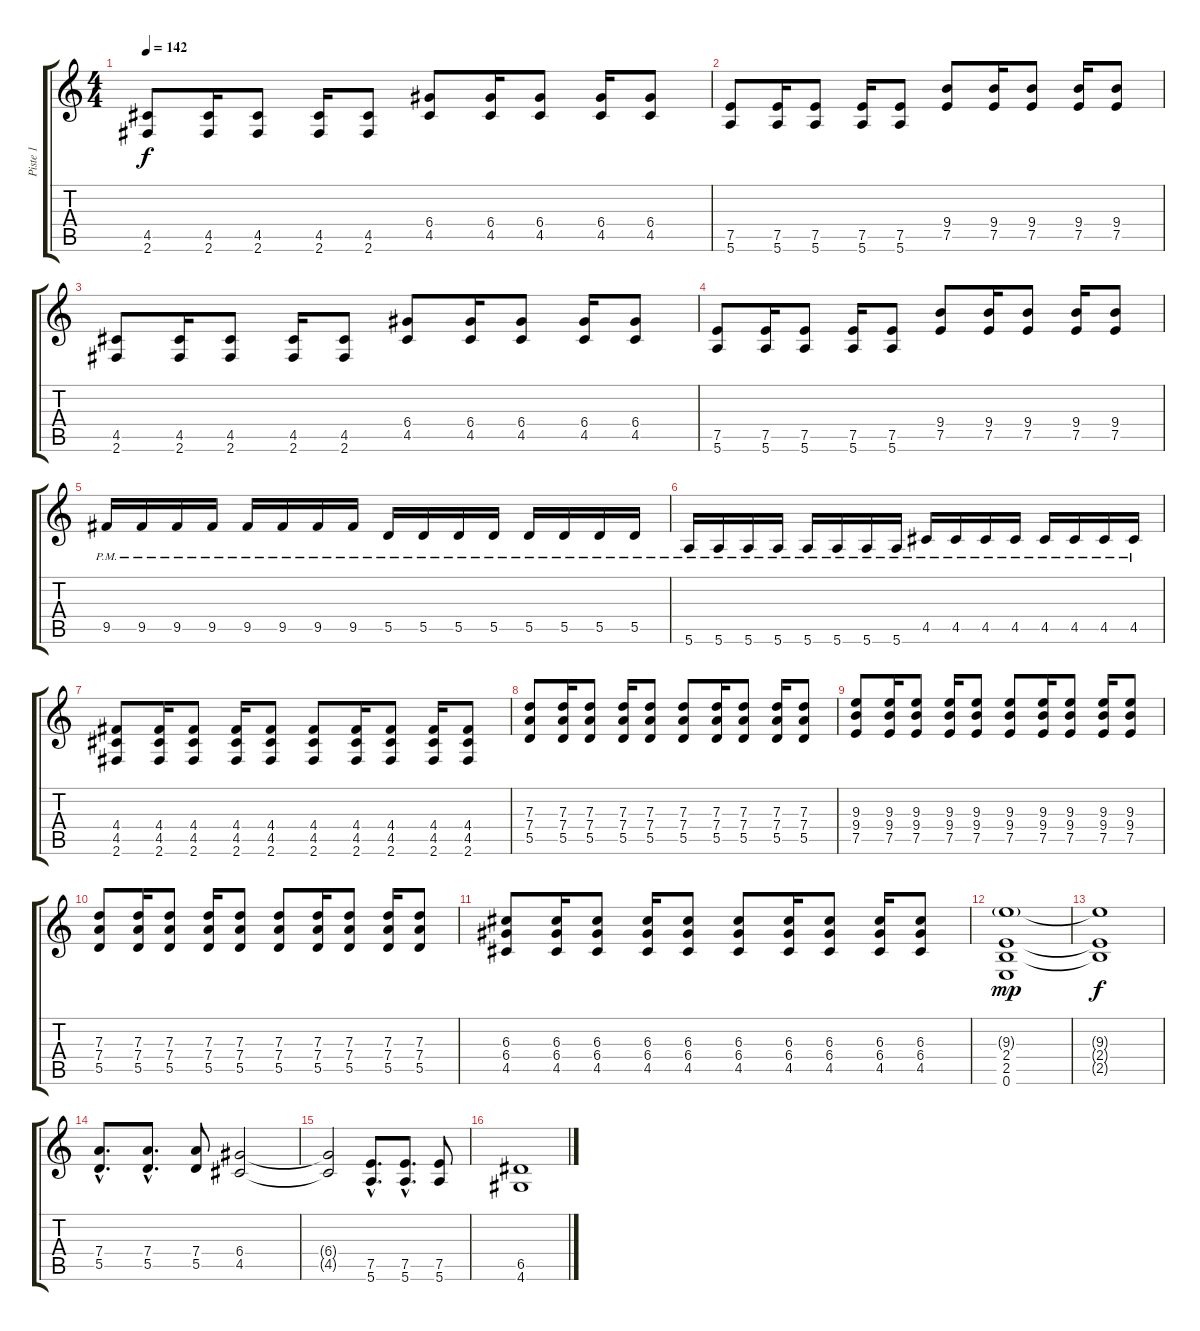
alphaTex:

\track ("Piste 1" "Piste 1") {instrument distortionguitar}
\staff {score tabs}
\tuning (E4 B3 G3 D3 A2 E2) {hide}
\ts (4 4)
\tempo 142
\clef g2
\ks c
(4.5 2.6).8{dy f} (4.5 2.6).16 (4.5 2.6).8 (4.5 2.6).16 (4.5 2.6).8 (6.4 4.5).8 (6.4 4.5).16 (6.4 4.5).8 (6.4 4.5).16 (6.4 4.5).8 |
(7.5 5.6).8 (7.5 5.6).16 (7.5 5.6).8 (7.5 5.6).16 (7.5 5.6).8 (9.4 7.5).8 (9.4 7.5).16 (9.4 7.5).8 (9.4 7.5).16 (9.4 7.5).8 |
(4.5 2.6).8 (4.5 2.6).16 (4.5 2.6).8 (4.5 2.6).16 (4.5 2.6).8 (6.4 4.5).8 (6.4 4.5).16 (6.4 4.5).8 (6.4 4.5).16 (6.4 4.5).8 |
(7.5 5.6).8 (7.5 5.6).16 (7.5 5.6).8 (7.5 5.6).16 (7.5 5.6).8 (9.4 7.5).8 (9.4 7.5).16 (9.4 7.5).8 (9.4 7.5).16 (9.4 7.5).8 |
9.5{pm}.16 9.5{pm}.16 9.5{pm}.16 9.5{pm}.16 9.5{pm}.16 9.5{pm}.16 9.5{pm}.16 9.5{pm}.16 5.5{pm}.16 5.5{pm}.16 5.5{pm}.16 5.5{pm}.16 5.5{pm}.16 5.5{pm}.16 5.5{pm}.16 5.5{pm}.16 |
5.6{pm}.16 5.6{pm}.16 5.6{pm}.16 5.6{pm}.16 5.6{pm}.16 5.6{pm}.16 5.6{pm}.16 5.6{pm}.16 4.5{pm}.16 4.5{pm}.16 4.5{pm}.16 4.5{pm}.16 4.5{pm}.16 4.5{pm}.16 4.5{pm}.16 4.5{pm}.16 |
(4.4 4.5 2.6).8 (4.4 4.5 2.6).16 (4.4 4.5 2.6).8 (4.4 4.5 2.6).16 (4.4 4.5 2.6).8 (4.4 4.5 2.6).8 (4.4 4.5 2.6).16 (4.4 4.5 2.6).8 (4.4 4.5 2.6).16 (4.4 4.5 2.6).8 |
(7.3 7.4 5.5).8 (7.3 7.4 5.5).16 (7.3 7.4 5.5).8 (7.3 7.4 5.5).16 (7.3 7.4 5.5).8 (7.3 7.4 5.5).8 (7.3 7.4 5.5).16 (7.3 7.4 5.5).8 (7.3 7.4 5.5).16 (7.3 7.4 5.5).8 |
(9.3 9.4 7.5).8 (9.3 9.4 7.5).16 (9.3 9.4 7.5).8 (9.3 9.4 7.5).16 (9.3 9.4 7.5).8 (9.3 9.4 7.5).8 (9.3 9.4 7.5).16 (9.3 9.4 7.5).8 (9.3 9.4 7.5).16 (9.3 9.4 7.5).8 |
(7.3 7.4 5.5).8 (7.3 7.4 5.5).16 (7.3 7.4 5.5).8 (7.3 7.4 5.5).16 (7.3 7.4 5.5).8 (7.3 7.4 5.5).8 (7.3 7.4 5.5).16 (7.3 7.4 5.5).8 (7.3 7.4 5.5).16 (7.3 7.4 5.5).8 |
(6.3 6.4 4.5).8 (6.3 6.4 4.5).16 (6.3 6.4 4.5).8 (6.3 6.4 4.5).16 (6.3 6.4 4.5).8 (6.3 6.4 4.5).8 (6.3 6.4 4.5).16 (6.3 6.4 4.5).8 (6.3 6.4 4.5).16 (6.3 6.4 4.5).8 |
(9.3{g} 2.4 2.5 0.6).1{dy mp} |
(9.3{t} 2.4{t} 2.5{t}).1{dy f} |
(7.4{hac} 5.5{hac}).8{d} (7.4{hac} 5.5{hac}).8{d} (7.4 5.5).8 (6.4 4.5).2 |
(6.4{t} 4.5{t}).2 (7.5{hac} 5.6{hac}).8{d} (7.5{hac} 5.6{hac}).8{d} (7.5 5.6).8 |
(6.5 4.6).1
